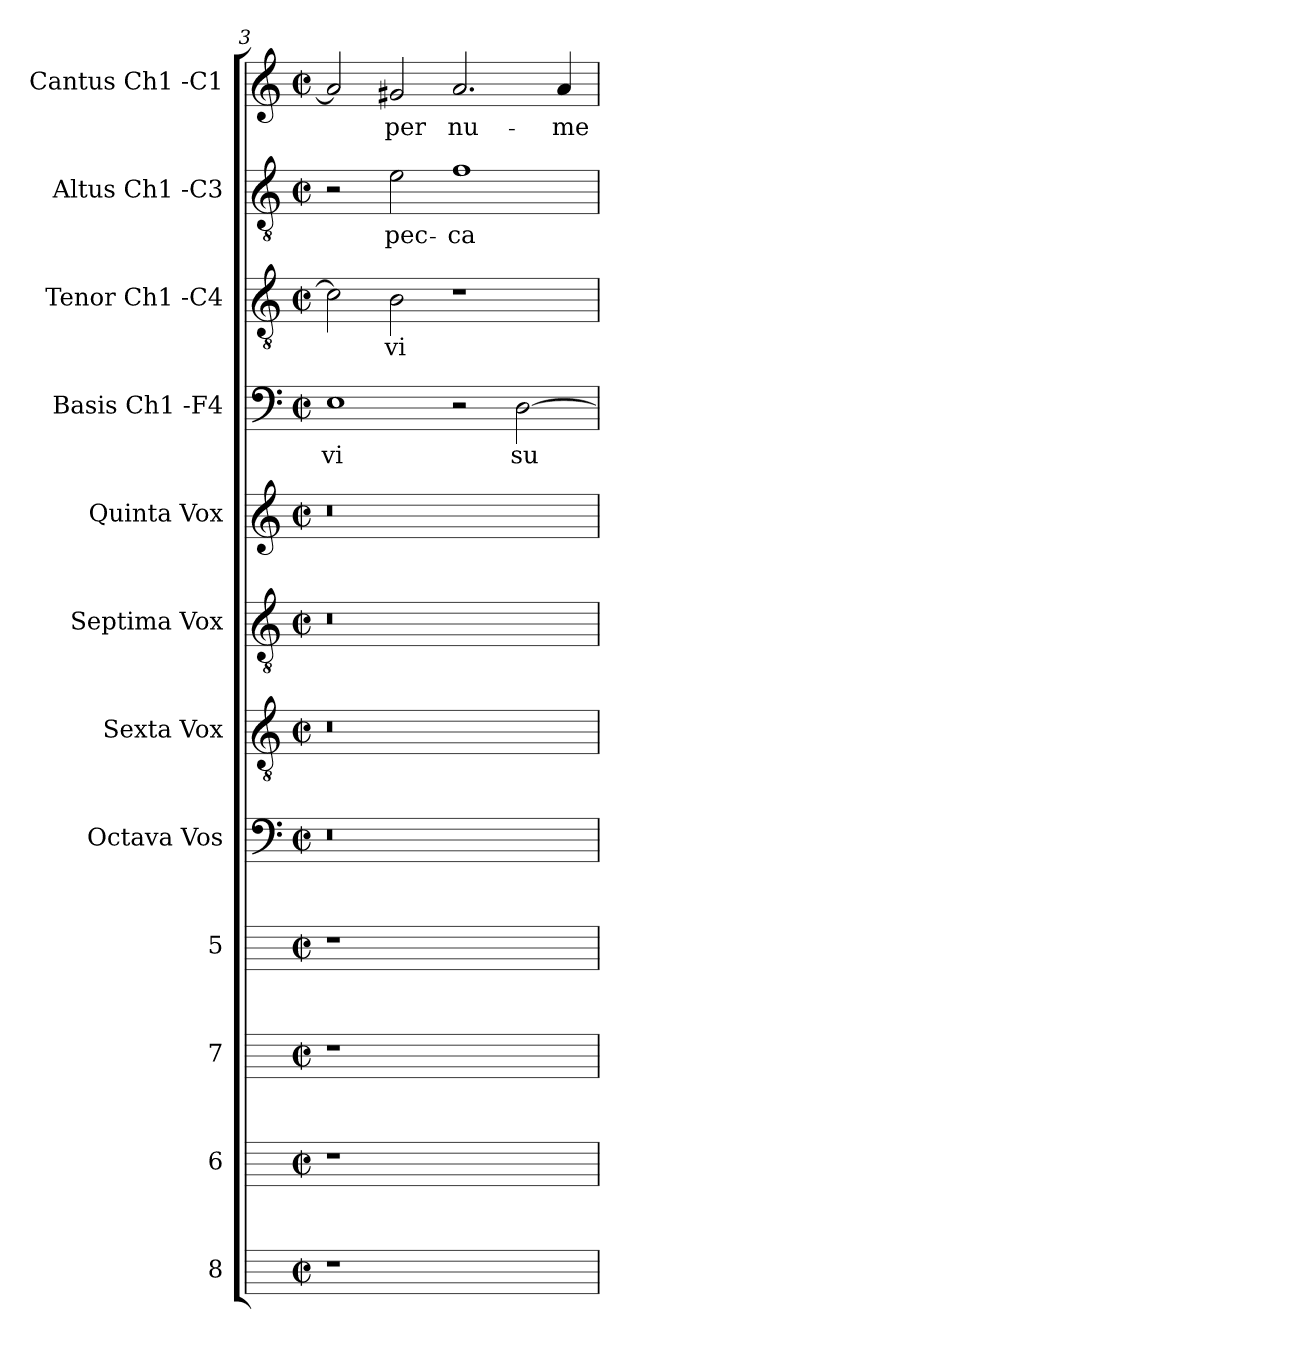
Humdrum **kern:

**kern	**kern	**kern	**kern	**kern	**kern	**kern	**kern	**kern	**text	**kern	**text	**kern	**text	**kern	**text
*part12	*part11	*part10	*part9	*part8	*part7	*part6	*part5	*part4	*part4	*part3	*part3	*part2	*part2	*part1	*part1
*staff12	*staff11	*staff10	*staff9	*staff8	*staff7	*staff6	*staff5	*staff4	*staff4	*staff3	*staff3	*staff2	*staff2	*staff1	*staff1
*I"8	*I"6	*I"7	*I"5	*I"Octava  Vos	*I"Sexta  Vox	*I"Septima  Vox	*I"Quinta  Vox	*I"Basis  Ch1 -F4	*	*I"Tenor  Ch1 -C4	*	*I"Altus  Ch1 -C3	*	*I"Cantus  Ch1 -C1	*
*	*	*	*	*	*	*	*	*I'B	*	*I'T	*	*I'A	*	*I'C	*
*	*	*	*	*clefF4	*clefGv2	*clefGv2	*clefG2	*clefF4	*	*clefGv2	*	*clefGv2	*	*clefG2	*
*k[]	*k[]	*k[]	*k[]	*k[]	*k[]	*k[]	*k[]	*k[]	*	*k[]	*	*k[]	*	*k[]	*
*C:	*C:	*C:	*C:	*C:	*C:	*C:	*C:	*C:	*	*C:	*	*C:	*	*C:	*
*M2/2	*M2/2	*M2/2	*M2/2	*M2/2	*M2/2	*M2/2	*M2/2	*M2/2	*	*M2/2	*	*M2/2	*	*M2/2	*
*met(c|)	*met(c|)	*met(c|)	*met(c|)	*met(c|)	*met(c|)	*met(c|)	*met(c|)	*met(c|)	*	*met(c|)	*	*met(c|)	*	*met(c|)	*
=3	=3	=3	=3	=3	=3	=3	=3	=3	=3	=3	=3	=3	=3	=3	=3
!	!	!	!	!	!	!	!	!	!LO:LY:b:cj	!	!LO:LY:b:cj	!	!	!	!LO:LY:b:cj
1r	1r	1r	1r	0r	0r	0r	0r	1E	-vi	2c\]	--	2r	.	2a/]	--
!	!	!	!	!	!	!	!	!	!	!	!LO:LY:b:cj	!	!LO:LY:b:cj	!	!LO:LY:b:cj
.	.	.	.	.	.	.	.	.	.	2B\	-vi	2e\	pec-	2g#X/	-per
!	!	!	!	!	!	!	!	!	!	!	!	!	!LO:LY:b:cj	!	!LO:LY:b:cj
1ryy	1ryy	1ryy	1ryy	.	.	.	.	2r	.	1r	.	1f	-ca-	2.a/	nu-
!	!	!	!	!	!	!	!	!	!LO:LY:b:cj	!	!	!	!	!	!
.	.	.	.	.	.	.	.	[>2D\	su-	.	.	.	.	.	.
!	!	!	!	!	!	!	!	!	!	!	!	!	!	!	!LO:LY:b:cj
.	.	.	.	.	.	.	.	.	.	.	.	.	.	4a/	-me-
=	=	=	=	=	=	=	=	=	=	=	=	=	=	=	=
*-	*-	*-	*-	*-	*-	*-	*-	*-	*-	*-	*-	*-	*-	*-	*-
